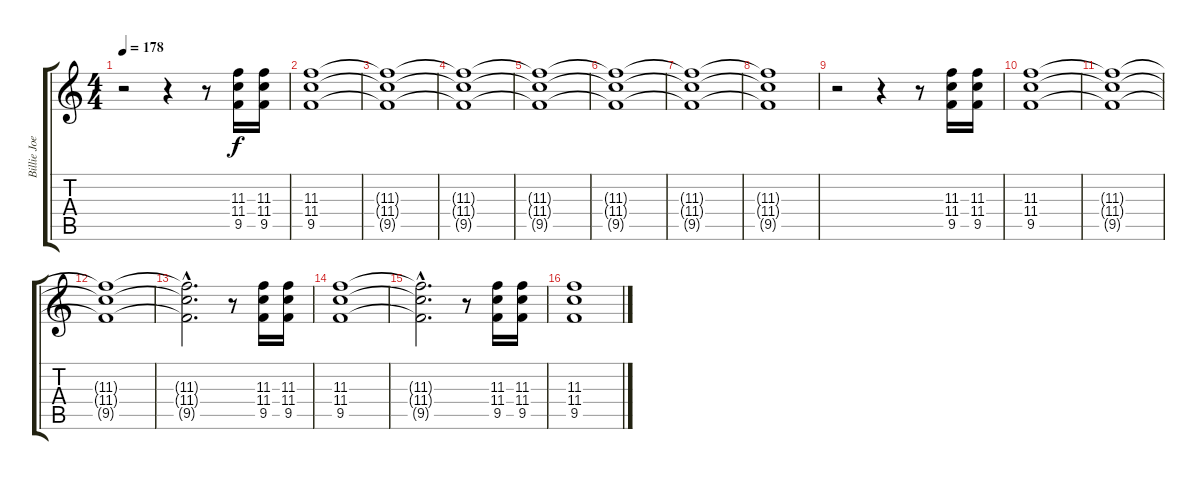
\track ("Billie Joe (Guitar)" "Billie Joe") {instrument distortionguitar}
\staff {score tabs}
\tuning (Eb4 Bb3 Gb3 Db3 Ab2 Eb2) {hide}
\ts (4 4)
\tempo 178
\clef g2
\ks c
r.2{dy f volume 10 instrument distortionguitar} r.4 r.8 (11.3 11.4 9.5).16 (11.3 11.4 9.5).16 |
(11.3 11.4 9.5).1 |
(11.3{t} 11.4{t} 9.5{t}).1 |
(11.3{t} 11.4{t} 9.5{t}).1 |
(11.3{t} 11.4{t} 9.5{t}).1 |
(11.3{t} 11.4{t} 9.5{t}).1 |
(11.3{t} 11.4{t} 9.5{t}).1 |
(11.3{t} 11.4{t} 9.5{t}).1 |
r.2 r.4 r.8 (11.3 11.4 9.5).16 (11.3 11.4 9.5).16 |
(11.3 11.4 9.5).1 |
(11.3{t} 11.4{t} 9.5{t}).1 |
(11.3{t} 11.4{t} 9.5{t}).1 |
(11.3{hac t} 11.4{hac t} 9.5{hac t}).2{d} r.8 (11.3 11.4 9.5).16 (11.3 11.4 9.5).16 |
(11.3 11.4 9.5).1 |
(11.3{hac t} 11.4{hac t} 9.5{hac t}).2{d} r.8 (11.3 11.4 9.5).16 (11.3 11.4 9.5).16 |
(11.3 11.4 9.5).1
